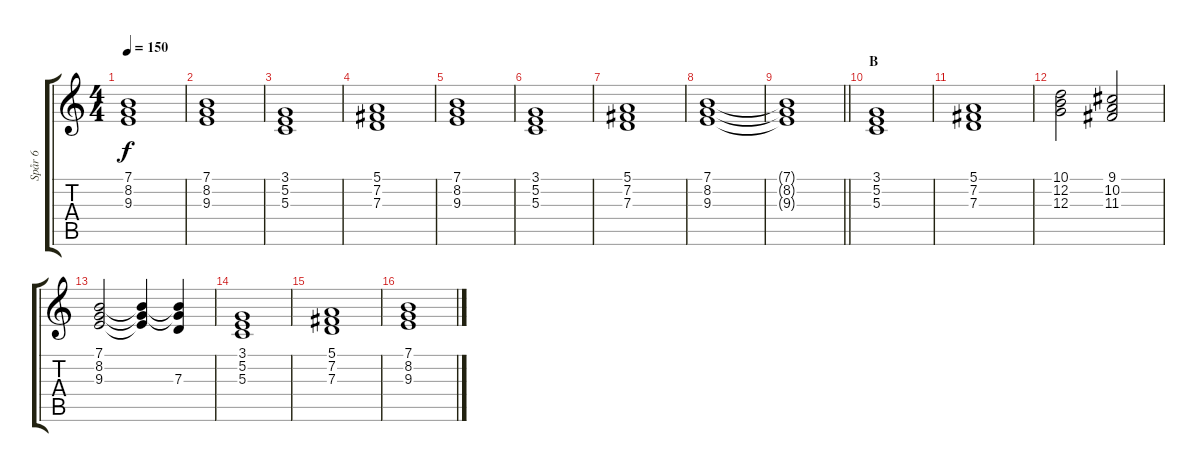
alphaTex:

\track ("Spår 6" "Spår 6") {instrument choiraahs}
\staff {score tabs}
\tuning (E4 B3 G3 D3 A2 E2) {hide}
\ts (4 4)
\tempo 150
\clef g2
\ks c
(7.1{t} 8.2{t} 9.3{t}).1{dy f} |
\section ("" "")
(7.1 8.2 9.3).1 |
(3.1 5.2 5.3).1 |
(5.1 7.2 7.3).1 |
(7.1 8.2 9.3).1 |
(3.1 5.2 5.3).1 |
(5.1 7.2 7.3).1 |
(7.1 8.2 9.3).1 |
\barLineRight lightlight
(7.1{t} 8.2{t} 9.3{t}).1 |
\section ("" "B")
(3.1 5.2 5.3).1 |
(5.1 7.2 7.3).1 |
(10.1 12.2 12.3).2 (9.1 10.2 11.3).2 |
(7.1 8.2 9.3).2 (7.1{t} 8.2{t} 9.3{t}).4 (7.1{t} 8.2{t} 7.3).4 |
(3.1 5.2 5.3).1 |
(5.1 7.2 7.3).1 |
(7.1 8.2 9.3).1
